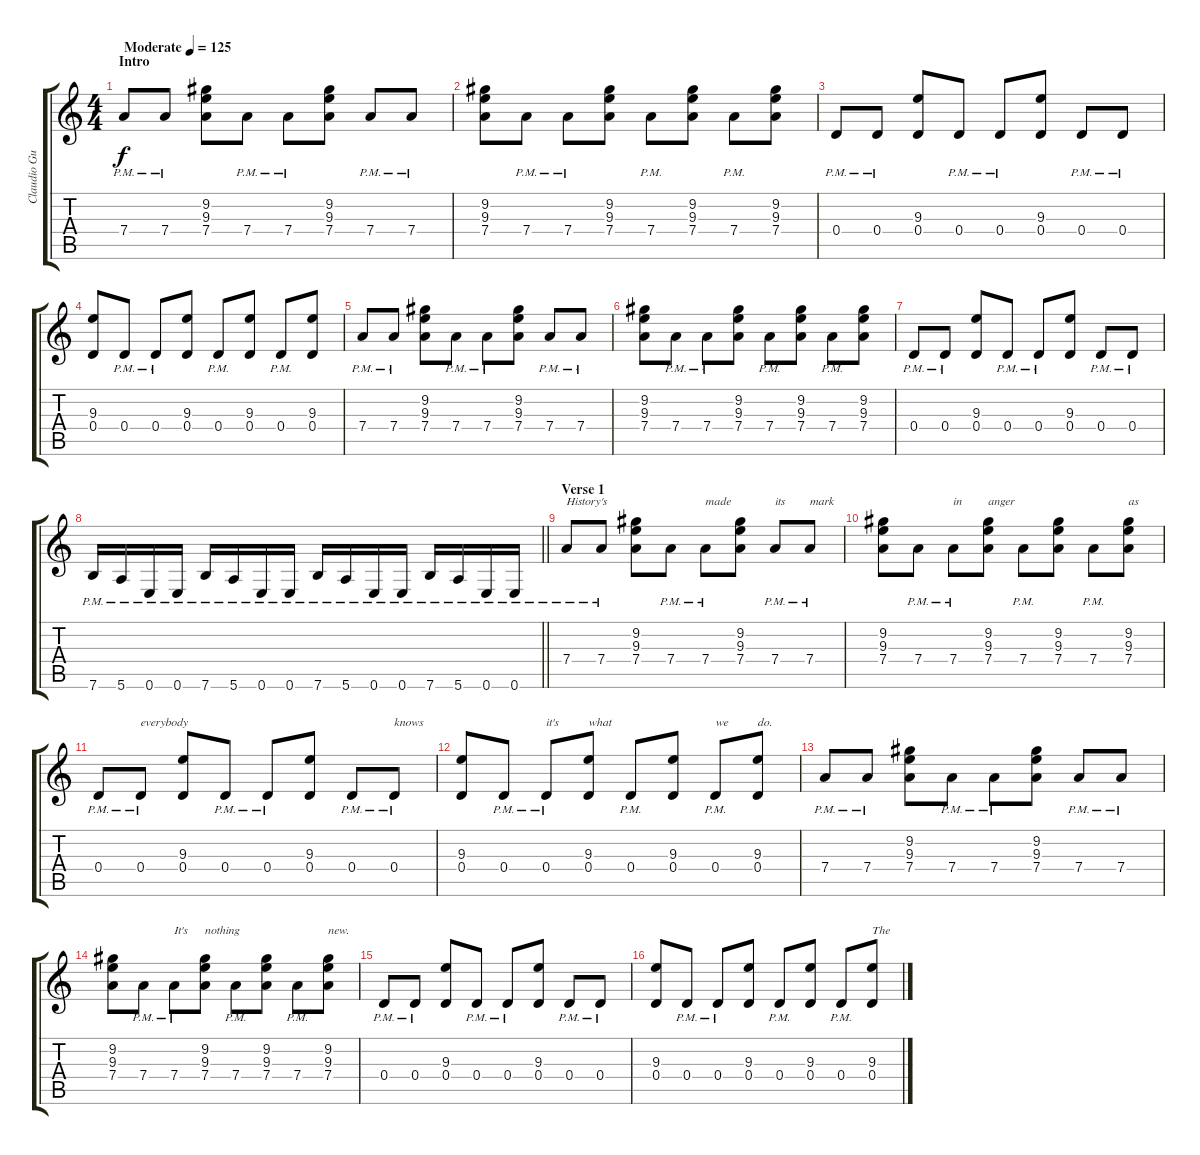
\track ("Claudio Guitar" "Claudio Gu") {instrument overdrivenguitar}
\staff {score tabs}
\tuning (E4 B3 G3 D3 A2 E2) {hide}
\ts (4 4)
\section ("" "Intro")
\tempo (125 "Moderate")
\clef g2
\ks c
7.4{pm}.8{dy f instrument overdrivenguitar} 7.4{pm}.8 (9.2 9.3 7.4).8 7.4{pm}.8 7.4{pm}.8 (9.2 9.3 7.4).8 7.4{pm}.8 7.4{pm}.8 |
(9.2 9.3 7.4).8 7.4{pm}.8 7.4{pm}.8 (9.2 9.3 7.4).8 7.4{pm}.8 (9.2 9.3 7.4).8 7.4{pm}.8 (9.2 9.3 7.4).8 |
0.4{pm}.8 0.4{pm}.8 (9.3 0.4).8 0.4{pm}.8 0.4{pm}.8 (9.3 0.4).8 0.4{pm}.8 0.4{pm}.8 |
(9.3 0.4).8 0.4{pm}.8 0.4{pm}.8 (9.3 0.4).8 0.4{pm}.8 (9.3 0.4).8 0.4{pm}.8 (9.3 0.4).8 |
7.4{pm}.8 7.4{pm}.8 (9.2 9.3 7.4).8 7.4{pm}.8 7.4{pm}.8 (9.2 9.3 7.4).8 7.4{pm}.8 7.4{pm}.8 |
(9.2 9.3 7.4).8 7.4{pm}.8 7.4{pm}.8 (9.2 9.3 7.4).8 7.4{pm}.8 (9.2 9.3 7.4).8 7.4{pm}.8 (9.2 9.3 7.4).8 |
0.4{pm}.8 0.4{pm}.8 (9.3 0.4).8 0.4{pm}.8 0.4{pm}.8 (9.3 0.4).8 0.4{pm}.8 0.4{pm}.8 |
\barLineRight lightlight
7.6{pm}.16 5.6{pm}.16 0.6{pm}.16 0.6{pm}.16 7.6{pm}.16 5.6{pm}.16 0.6{pm}.16 0.6{pm}.16 7.6{pm}.16 5.6{pm}.16 0.6{pm}.16 0.6{pm}.16 7.6{pm}.16 5.6{pm}.16 0.6{pm}.16 0.6{pm}.16 |
\section ("" "Verse 1")
7.4{pm}.8{txt "History's"} 7.4{pm}.8 (9.2 9.3 7.4).8 7.4{pm}.8 7.4{pm}.8{txt "made"} (9.2 9.3 7.4).8 7.4{pm}.8{txt "its"} 7.4{pm}.8{txt "mark"} |
(9.2 9.3 7.4).8 7.4{pm}.8 7.4{pm}.8{txt "in"} (9.2 9.3 7.4).8{txt "anger"} 7.4{pm}.8 (9.2 9.3 7.4).8 7.4{pm}.8 (9.2 9.3 7.4).8{txt "as"} |
0.4{pm}.8 0.4{pm}.8{txt "everybody"} (9.3 0.4).8 0.4{pm}.8 0.4{pm}.8 (9.3 0.4).8 0.4{pm}.8 0.4{pm}.8{txt "knows"} |
(9.3 0.4).8 0.4{pm}.8 0.4{pm}.8{txt "it's"} (9.3 0.4).8{txt "what"} 0.4{pm}.8 (9.3 0.4).8 0.4{pm}.8{txt "we"} (9.3 0.4).8{txt "do."} |
7.4{pm}.8 7.4{pm}.8 (9.2 9.3 7.4).8 7.4{pm}.8 7.4{pm}.8 (9.2 9.3 7.4).8 7.4{pm}.8 7.4{pm}.8 |
(9.2 9.3 7.4).8 7.4{pm}.8 7.4{pm}.8{txt "It's"} (9.2 9.3 7.4).8{txt "nothing"} 7.4{pm}.8 (9.2 9.3 7.4).8 7.4{pm}.8 (9.2 9.3 7.4).8{txt "new."} |
0.4{pm}.8 0.4{pm}.8 (9.3 0.4).8 0.4{pm}.8 0.4{pm}.8 (9.3 0.4).8 0.4{pm}.8 0.4{pm}.8 |
(9.3 0.4).8 0.4{pm}.8 0.4{pm}.8 (9.3 0.4).8 0.4{pm}.8 (9.3 0.4).8 0.4{pm}.8 (9.3 0.4).8{txt "The"}
